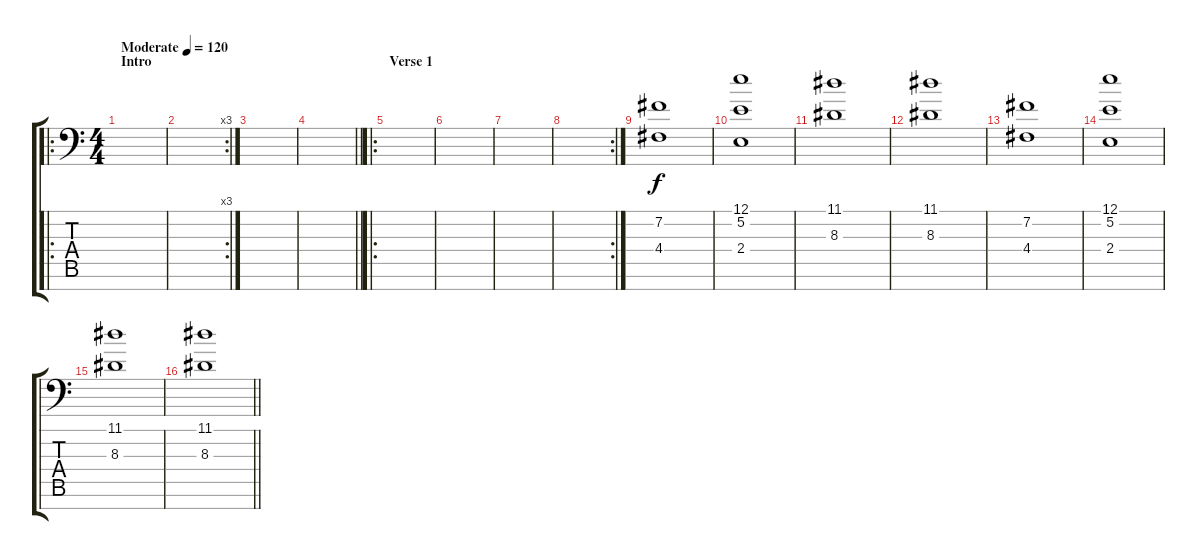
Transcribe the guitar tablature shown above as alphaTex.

\track "" {instrument choiraahs}
\staff {score tabs}
\tuning (E4 B3 G3 D3 A2 E2 C-1) {hide}
\ro
\ts (4 4)
\section ("" "Intro")
\tempo (120 "Moderate")
\clef f4
\ks c
|
\rc 3
|
|
\barLineRight lightlight
|
\ro
\section ("" "Verse 1")
|
|
|
\rc 2
|
(7.2 4.4).1 |
(12.1 5.2 2.4).1 |
(11.1 8.3).1 |
(11.1 8.3).1 |
(7.2 4.4).1 |
(12.1 5.2 2.4).1 |
(11.1 8.3).1 |
\barLineRight lightlight
(11.1 8.3).1
